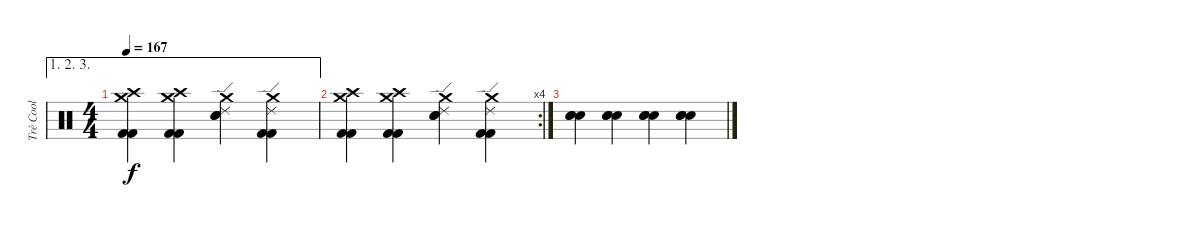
\track ("Trè Cool" "Trè Cool") {instrument percussion}
\staff {score}
\articulation defaults
\ae (1 2 3)
\ts (4 4)
\tempo 167
\clef neutral
\ks c
("Crash medium (hit)" "Crash high (hit)" "Kick (hit) 2" "Kick (hit) 2").4{dy f} ("Crash medium (hit)" "Crash high (hit)" "Kick (hit) 2" "Kick (hit) 2").4 ("Crash medium (hit)" "Ride (edge) 2" "Snare (hit) 2" "Snare (hit) 2").4 ("Crash medium (hit)" "Ride (edge) 2" "Kick (hit) 2" "Kick (hit) 2").4 |
\rc 4
("Crash medium (hit)" "Crash high (hit)" "Kick (hit) 2" "Kick (hit) 2").4 ("Crash medium (hit)" "Crash high (hit)" "Kick (hit) 2" "Kick (hit) 2").4 ("Crash medium (hit)" "Ride (edge) 2" "Snare (hit) 2" "Snare (hit) 2").4 ("Crash medium (hit)" "Ride (edge) 2" "Kick (hit) 2" "Kick (hit) 2").4 |
("Electric Snare (hit)" "Snare (hit) 2" "Snare (hit) 2").4{volume 16} ("Electric Snare (hit)" "Snare (hit) 2" "Snare (hit) 2").4 ("Electric Snare (hit)" "Snare (hit) 2" "Snare (hit) 2").4 ("Electric Snare (hit)" "Snare (hit) 2" "Snare (hit) 2").4
